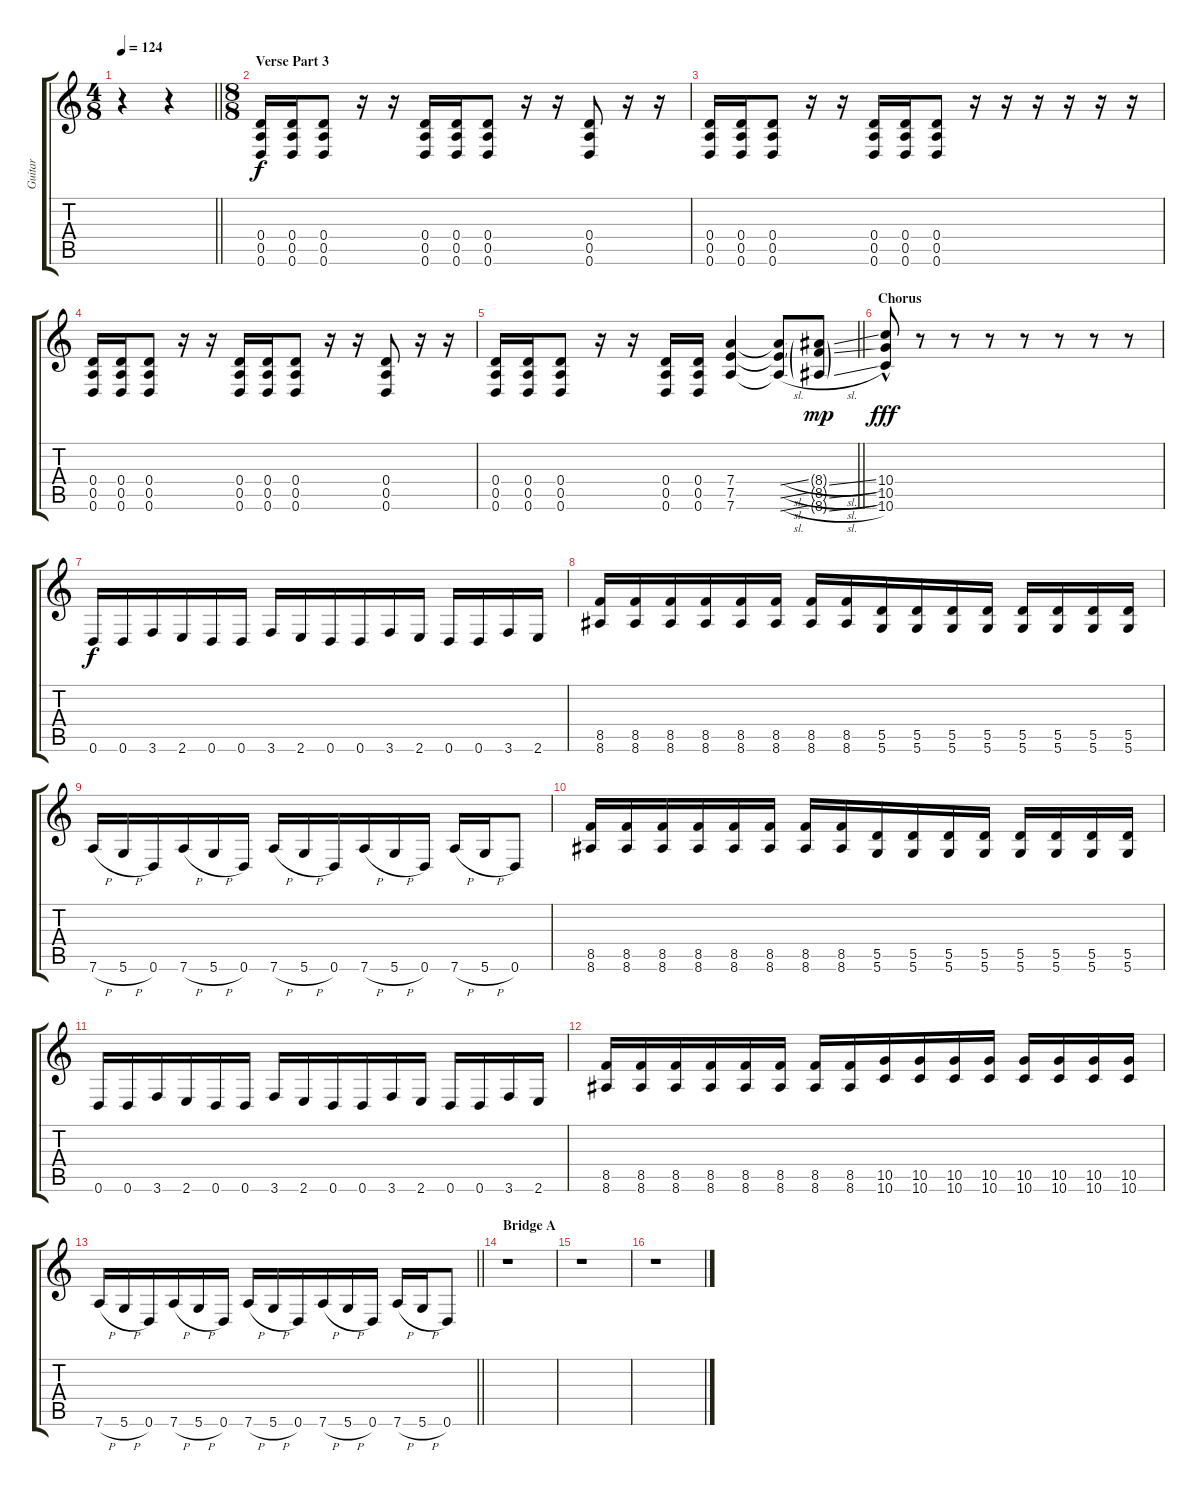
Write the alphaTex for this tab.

\track ("Guitar" "Guitar") {instrument overdrivenguitar}
\staff {score tabs}
\tuning (E4 B3 G3 D3 A2 D2) {hide}
\ts (4 8)
\tempo 124
\clef g2
\barLineRight lightlight
\ks c
r.4{dy f} r.4 |
\ts (8 8)
\section ("" "Verse Part 3")
(0.4 0.5 0.6).16 (0.4 0.5 0.6).16 (0.4 0.5 0.6).8 r.16 r.16 (0.4 0.5 0.6).16 (0.4 0.5 0.6).16 (0.4 0.5 0.6).8 r.16 r.16 (0.4 0.5 0.6).8 r.16 r.16 |
(0.4 0.5 0.6).16 (0.4 0.5 0.6).16 (0.4 0.5 0.6).8 r.16 r.16 (0.4 0.5 0.6).16 (0.4 0.5 0.6).16 (0.4 0.5 0.6).8 r.16 r.16 r.16 r.16 r.16 r.16 |
(0.4 0.5 0.6).16 (0.4 0.5 0.6).16 (0.4 0.5 0.6).8 r.16 r.16 (0.4 0.5 0.6).16 (0.4 0.5 0.6).16 (0.4 0.5 0.6).8 r.16 r.16 (0.4 0.5 0.6).8 r.16 r.16 |
\barLineRight lightlight
(0.4 0.5 0.6).16 (0.4 0.5 0.6).16 (0.4 0.5 0.6).8 r.16 r.16 (0.4 0.5 0.6).16 (0.4 0.5 0.6).16 (7.4 7.5 7.6).4 (7.4{sl t} 7.5{sl t} 7.6{sl t}).8 (8.4{sl g} 8.5{sl g} 8.6{sl g}).8{dy mp} |
\section ("" "Chorus")
(10.4{hac} 10.5{hac} 10.6{hac}).8{dy fff} r.8 r.8 r.8 r.8 r.8 r.8 r.8 |
0.6.16{dy f} 0.6.16 3.6.16 2.6.16 0.6.16 0.6.16 3.6.16 2.6.16 0.6.16 0.6.16 3.6.16 2.6.16 0.6.16 0.6.16 3.6.16 2.6.16 |
(8.5 8.6).16 (8.5 8.6).16 (8.5 8.6).16 (8.5 8.6).16 (8.5 8.6).16 (8.5 8.6).16 (8.5 8.6).16 (8.5 8.6).16 (5.5 5.6).16 (5.5 5.6).16 (5.5 5.6).16 (5.5 5.6).16 (5.5 5.6).16 (5.5 5.6).16 (5.5 5.6).16 (5.5 5.6).16 |
7.6{h}.16 5.6{h}.16 0.6.16 7.6{h}.16 5.6{h}.16 0.6.16 7.6{h}.16 5.6{h}.16 0.6.16 7.6{h}.16 5.6{h}.16 0.6.16 7.6{h}.16 5.6{h}.16 0.6.8 |
(8.5 8.6).16 (8.5 8.6).16 (8.5 8.6).16 (8.5 8.6).16 (8.5 8.6).16 (8.5 8.6).16 (8.5 8.6).16 (8.5 8.6).16 (5.5 5.6).16 (5.5 5.6).16 (5.5 5.6).16 (5.5 5.6).16 (5.5 5.6).16 (5.5 5.6).16 (5.5 5.6).16 (5.5 5.6).16 |
0.6.16 0.6.16 3.6.16 2.6.16 0.6.16 0.6.16 3.6.16 2.6.16 0.6.16 0.6.16 3.6.16 2.6.16 0.6.16 0.6.16 3.6.16 2.6.16 |
(8.5 8.6).16 (8.5 8.6).16 (8.5 8.6).16 (8.5 8.6).16 (8.5 8.6).16 (8.5 8.6).16 (8.5 8.6).16 (8.5 8.6).16 (10.5 10.6).16 (10.5 10.6).16 (10.5 10.6).16 (10.5 10.6).16 (10.5 10.6).16 (10.5 10.6).16 (10.5 10.6).16 (10.5 10.6).16 |
\barLineRight lightlight
7.6{h}.16 5.6{h}.16 0.6.16 7.6{h}.16 5.6{h}.16 0.6.16 7.6{h}.16 5.6{h}.16 0.6.16 7.6{h}.16 5.6{h}.16 0.6.16 7.6{h}.16 5.6{h}.16 0.6.8 |
\section ("" "Bridge A")
r.1 |
r.1 |
r.1
